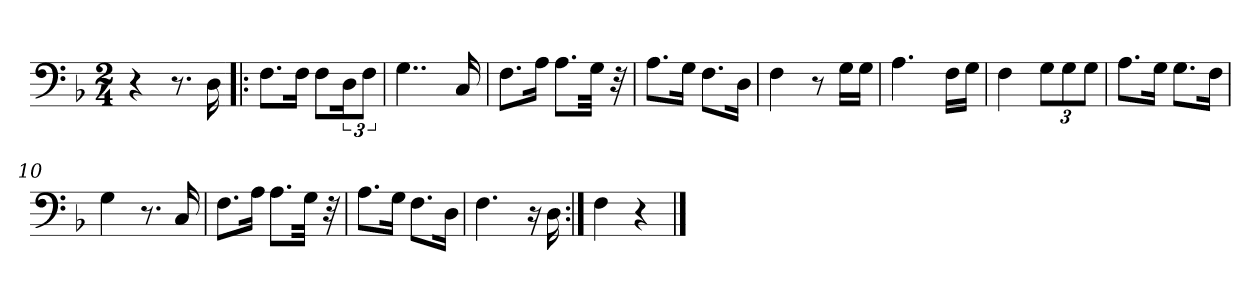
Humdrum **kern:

**kern
*part1
*staff1
*clefF4
*k[b-]
*M2/4
=1
4r
8.r
16D\
=2!|:
8.F\L
16F\Jk
8F\L
24D\K
12F\J
=3
4..G\
16C/
=4
8.F\L
16A\Jk
8.A\L
32G\Jkk
32r
=5
8.A\L
16G\Jk
8.F\L
16D\Jk
=6
4F\
8r
16G\LL
16G\JJ
=7
4.A\
16F\LL
16G\JJ
=8
4F\
12G\L
12G\
12G\J
=9
8.A\L
16G\Jk
8.G\L
16F\Jk
=10
4G\
8.r
16C/
=11
8.F\L
16A\Jk
8.A\L
32G\Jkk
32r
=12
8.A\L
16G\Jk
8.F\L
16D\Jk
=
4.F\
16r
16D\
=14:|!
4F\
4r
==
*-
